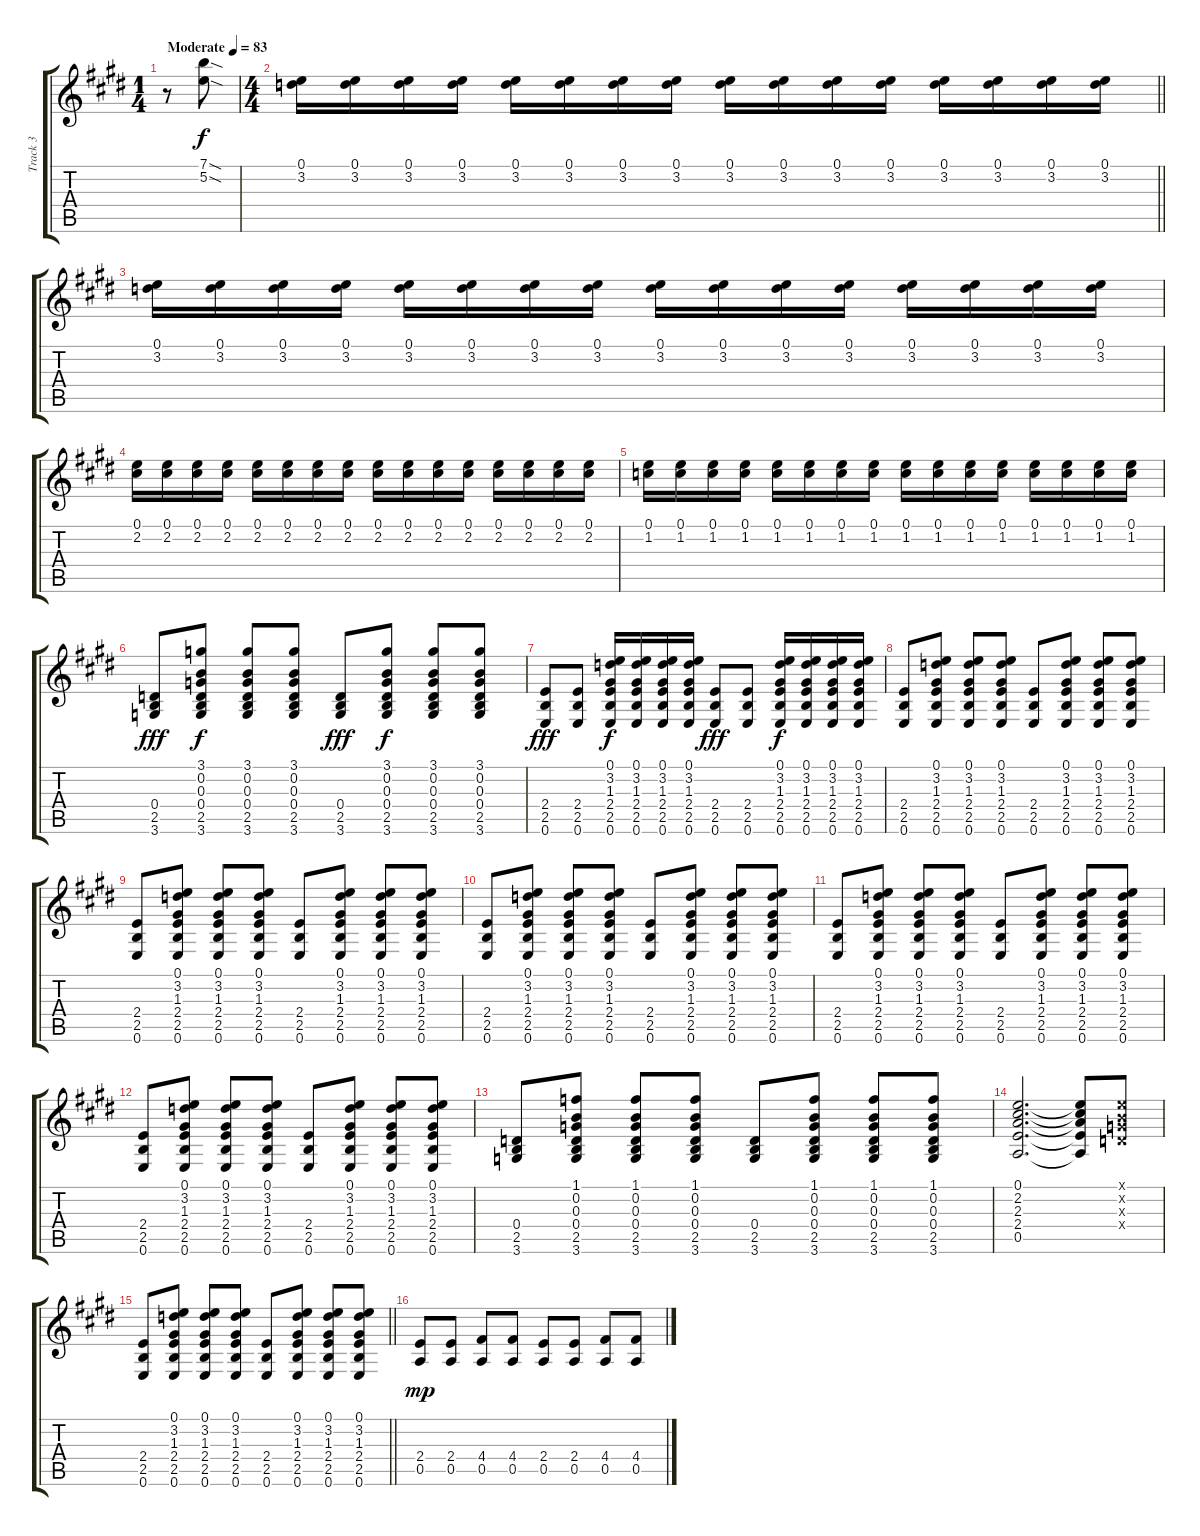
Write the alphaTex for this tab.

\track ("Track 3" "Track 3") {instrument electricguitarclean}
\staff {score tabs}
\tuning (E4 B3 G3 D3 A2 E2) {hide}
\ts (1 4)
\tempo (83 "Moderate")
\clef g2
\ks e
r.8{dy f instrument electricguitarclean} (7.1{sod} 5.2{sod}).8 |
\ts (4 4)
\barLineRight lightlight
(0.1 3.2).16 (0.1 3.2).16 (0.1 3.2).16 (0.1 3.2).16 (0.1 3.2).16 (0.1 3.2).16 (0.1 3.2).16 (0.1 3.2).16 (0.1 3.2).16 (0.1 3.2).16 (0.1 3.2).16 (0.1 3.2).16 (0.1 3.2).16 (0.1 3.2).16 (0.1 3.2).16 (0.1 3.2).16 |
(0.1 3.2).16 (0.1 3.2).16 (0.1 3.2).16 (0.1 3.2).16 (0.1 3.2).16 (0.1 3.2).16 (0.1 3.2).16 (0.1 3.2).16 (0.1 3.2).16 (0.1 3.2).16 (0.1 3.2).16 (0.1 3.2).16 (0.1 3.2).16 (0.1 3.2).16 (0.1 3.2).16 (0.1 3.2).16 |
(0.1 2.2).16 (0.1 2.2).16 (0.1 2.2).16 (0.1 2.2).16 (0.1 2.2).16 (0.1 2.2).16 (0.1 2.2).16 (0.1 2.2).16 (0.1 2.2).16 (0.1 2.2).16 (0.1 2.2).16 (0.1 2.2).16 (0.1 2.2).16 (0.1 2.2).16 (0.1 2.2).16 (0.1 2.2).16 |
(0.1 1.2).16 (0.1 1.2).16 (0.1 1.2).16 (0.1 1.2).16 (0.1 1.2).16 (0.1 1.2).16 (0.1 1.2).16 (0.1 1.2).16 (0.1 1.2).16 (0.1 1.2).16 (0.1 1.2).16 (0.1 1.2).16 (0.1 1.2).16 (0.1 1.2).16 (0.1 1.2).16 (0.1 1.2).16 |
(0.4 2.5 3.6).8{dy fff} (3.1 0.2 0.3 0.4 2.5 3.6).8{dy f} (3.1 0.2 0.3 0.4 2.5 3.6).8 (3.1 0.2 0.3 0.4 2.5 3.6).8 (0.4 2.5 3.6).8{dy fff} (3.1 0.2 0.3 0.4 2.5 3.6).8{dy f} (3.1 0.2 0.3 0.4 2.5 3.6).8 (3.1 0.2 0.3 0.4 2.5 3.6).8 |
(2.4 2.5 0.6).8{dy fff} (2.4 2.5 0.6).8 (0.1 3.2 1.3 2.4 2.5 0.6).16{dy f} (0.1 3.2 1.3 2.4 2.5 0.6).16 (0.1 3.2 1.3 2.4 2.5 0.6).16 (0.1 3.2 1.3 2.4 2.5 0.6).16 (2.4 2.5 0.6).8{dy fff} (2.4 2.5 0.6).8 (0.1 3.2 1.3 2.4 2.5 0.6).16{dy f} (0.1 3.2 1.3 2.4 2.5 0.6).16 (0.1 3.2 1.3 2.4 2.5 0.6).16 (0.1 3.2 1.3 2.4 2.5 0.6).16 |
(2.4 2.5 0.6).8 (0.1 3.2 1.3 2.4 2.5 0.6).8 (0.1 3.2 1.3 2.4 2.5 0.6).8 (0.1 3.2 1.3 2.4 2.5 0.6).8 (2.4 2.5 0.6).8 (0.1 3.2 1.3 2.4 2.5 0.6).8 (0.1 3.2 1.3 2.4 2.5 0.6).8 (0.1 3.2 1.3 2.4 2.5 0.6).8 |
(2.4 2.5 0.6).8 (0.1 3.2 1.3 2.4 2.5 0.6).8 (0.1 3.2 1.3 2.4 2.5 0.6).8 (0.1 3.2 1.3 2.4 2.5 0.6).8 (2.4 2.5 0.6).8 (0.1 3.2 1.3 2.4 2.5 0.6).8 (0.1 3.2 1.3 2.4 2.5 0.6).8 (0.1 3.2 1.3 2.4 2.5 0.6).8 |
(2.4 2.5 0.6).8 (0.1 3.2 1.3 2.4 2.5 0.6).8 (0.1 3.2 1.3 2.4 2.5 0.6).8 (0.1 3.2 1.3 2.4 2.5 0.6).8 (2.4 2.5 0.6).8 (0.1 3.2 1.3 2.4 2.5 0.6).8 (0.1 3.2 1.3 2.4 2.5 0.6).8 (0.1 3.2 1.3 2.4 2.5 0.6).8 |
(2.4 2.5 0.6).8 (0.1 3.2 1.3 2.4 2.5 0.6).8 (0.1 3.2 1.3 2.4 2.5 0.6).8 (0.1 3.2 1.3 2.4 2.5 0.6).8 (2.4 2.5 0.6).8 (0.1 3.2 1.3 2.4 2.5 0.6).8 (0.1 3.2 1.3 2.4 2.5 0.6).8 (0.1 3.2 1.3 2.4 2.5 0.6).8 |
(2.4 2.5 0.6).8 (0.1 3.2 1.3 2.4 2.5 0.6).8 (0.1 3.2 1.3 2.4 2.5 0.6).8 (0.1 3.2 1.3 2.4 2.5 0.6).8 (2.4 2.5 0.6).8 (0.1 3.2 1.3 2.4 2.5 0.6).8 (0.1 3.2 1.3 2.4 2.5 0.6).8 (0.1 3.2 1.3 2.4 2.5 0.6).8 |
(0.4 2.5 3.6).8 (1.1 0.2 0.3 0.4 2.5 3.6).8 (1.1 0.2 0.3 0.4 2.5 3.6).8 (1.1 0.2 0.3 0.4 2.5 3.6).8 (0.4 2.5 3.6).8 (1.1 0.2 0.3 0.4 2.5 3.6).8 (1.1 0.2 0.3 0.4 2.5 3.6).8 (1.1 0.2 0.3 0.4 2.5 3.6).8 |
(0.1 2.2 2.3 2.4 0.5).2{d} (0.1{t} 2.2{t} 2.3{t} 2.4{t} 0.5{t}).8 (0.1{x} 0.2{x} 0.3{x} 0.4{x}).8 |
\barLineRight lightlight
(2.4 2.5 0.6).8 (0.1 3.2 1.3 2.4 2.5 0.6).8 (0.1 3.2 1.3 2.4 2.5 0.6).8 (0.1 3.2 1.3 2.4 2.5 0.6).8 (2.4 2.5 0.6).8 (0.1 3.2 1.3 2.4 2.5 0.6).8 (0.1 3.2 1.3 2.4 2.5 0.6).8 (0.1 3.2 1.3 2.4 2.5 0.6).8 |
(2.4 0.5).8{dy mp} (2.4 0.5).8 (4.4 0.5).8 (4.4 0.5).8 (2.4 0.5).8 (2.4 0.5).8 (4.4 0.5).8 (4.4 0.5).8
